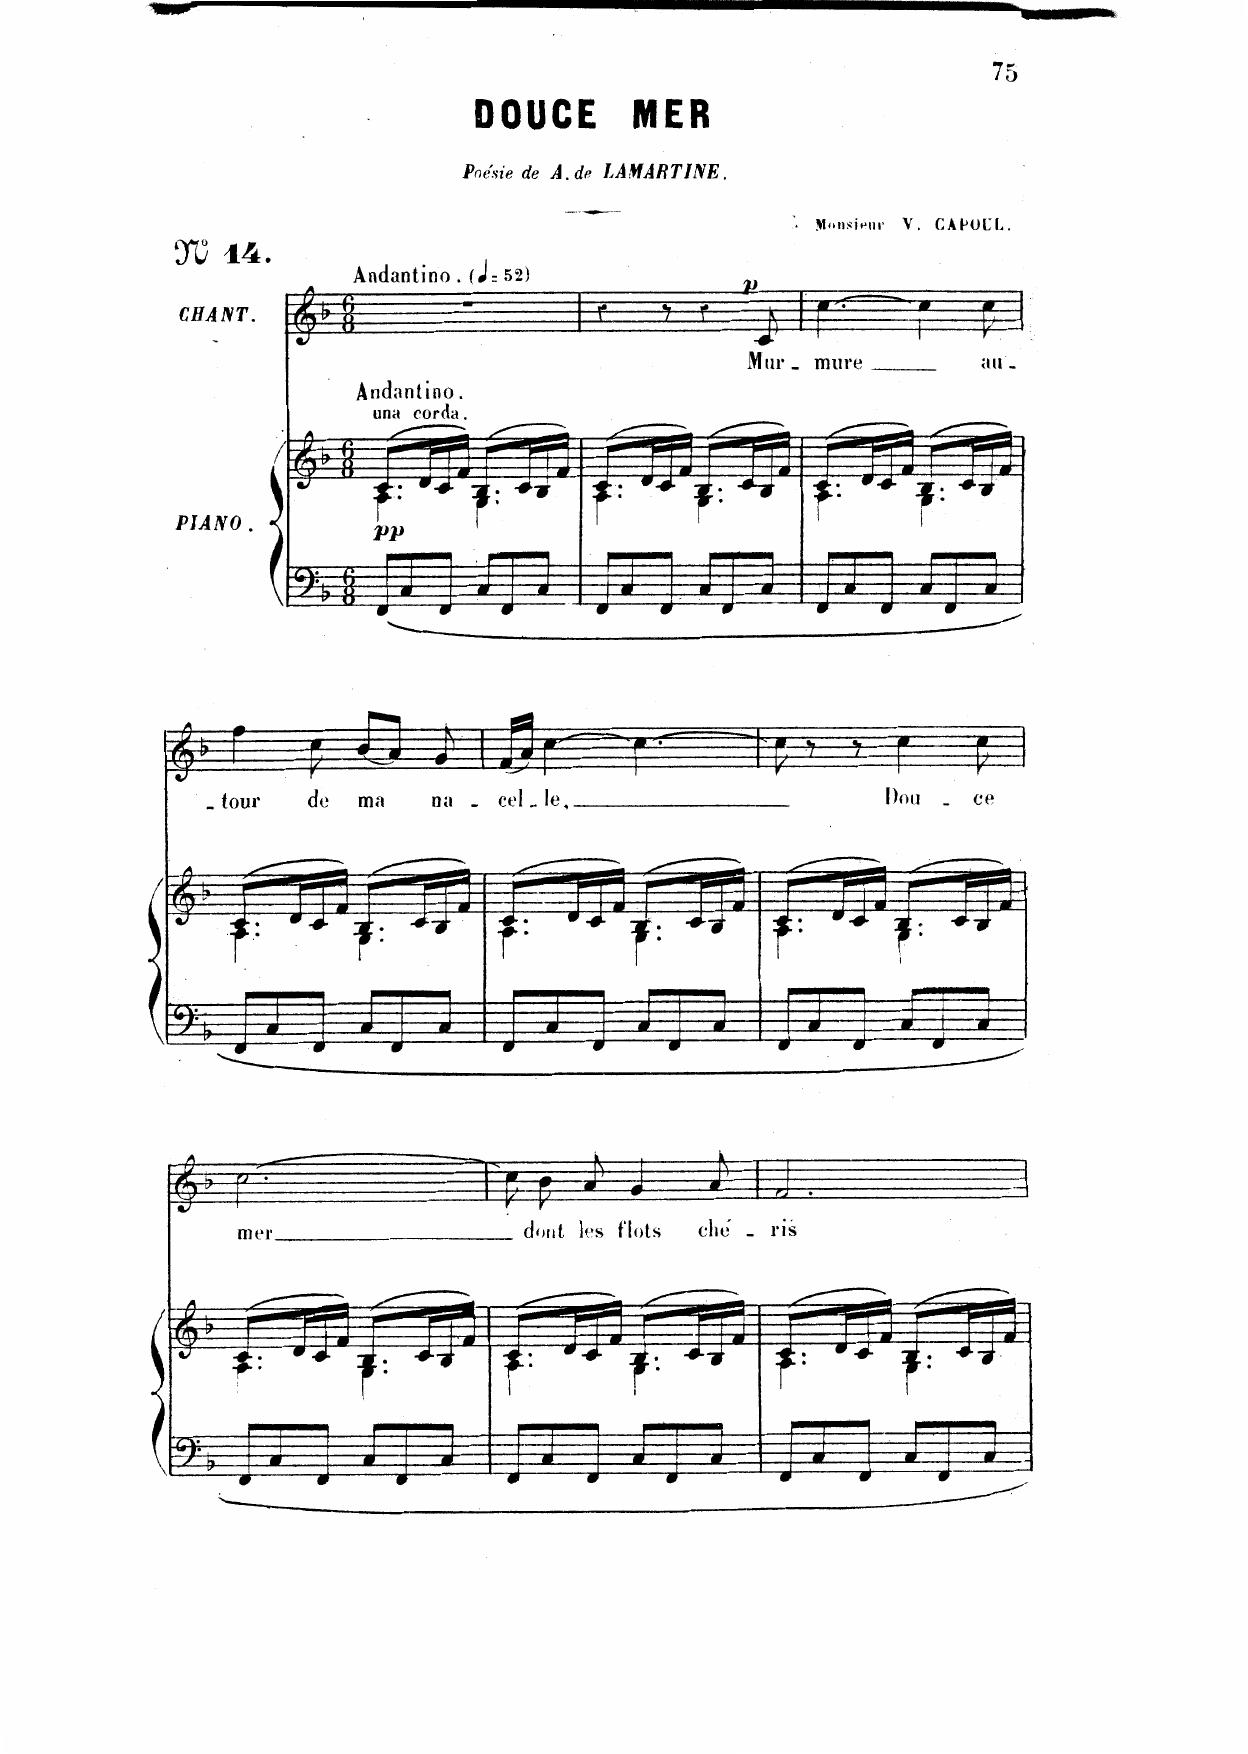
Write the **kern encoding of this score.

**kern	**kern	**dynam	**kern	**text	**dynam
*part2	*part2	*part2	*part1	*part1	*part1
*staff3	*staff2	*staff2/3	*staff1	*staff1	*staff1
*I"Piano	*	*	*I"Chant Voice	*	*
*I'Pno	*	*	*	*	*
*clefF4	*clefG2	*	*clefG2	*	*
*k[b-]	*k[b-]	*	*k[b-]	*	*
*M6/8	*M6/8	*	*M6/8	*	*
*MM78	*MM78	*	*MM78	*	*
=1	=1	=1	=1	=1	=1
*	*^	*	*	*	*
!	!	!	!	!LO:TX:a:B:t=Andantino	!	!
!	!	!	!	!LO:TX:a:B:t=*	!	!
!	!LO:TX:a:B:t=Andantino	!	!	!	!	!
!	!LO:TX:a:t=una corda	!	!	!	!	!
!	!	!	!LO:DY:b	!	!	!
8FF/L	(8.c/L	4.A\	pp	2.r	.	.
8C/	.	.	.	.	.	.
.	16d/L	.	.	.	.	.
8FF/J	16c/	.	.	.	.	.
.	16f/JJ)	.	.	.	.	.
8C/L	(8.B-/L	4.G\	.	.	.	.
8FF/	.	.	.	.	.	.
.	16c/L	.	.	.	.	.
8C/J	16B-/	.	.	.	.	.
.	16f/JJ)	.	.	.	.	.
=2	=2	=2	=2	=2	=2	=2
8FF/L	(8.c/L	4.A\	.	4r	.	.
8C/	.	.	.	.	.	.
.	16d/L	.	.	.	.	.
8FF/J	16c/	.	.	8r	.	.
.	16f/JJ)	.	.	.	.	.
8C/L	(8.B-/L	4.G\	.	4r	.	.
8FF/	.	.	.	.	.	.
.	16c/L	.	.	.	.	.
!	!	!	!	!	!	!LO:DY:a
8C/J	16B-/	.	.	8c/	Mur-	p
.	16f/JJ)	.	.	.	.	.
=3	=3	=3	=3	=3	=3	=3
8FF/L	(8.c/L	4.A\	.	[4.cc\	-mure	.
8C/	.	.	.	.	.	.
.	16d/L	.	.	.	.	.
8FF/J	16c/	.	.	.	.	.
.	16f/JJ)	.	.	.	.	.
8C/L	(8.B-/L	4.G\	.	4cc\]	.	.
8FF/	.	.	.	.	.	.
.	16c/L	.	.	.	.	.
8C/J	16B-/	.	.	8cc\	au-	.
.	16f/JJ)	.	.	.	.	.
=4	=4	=4	=4	=4	=4	=4
8FF/L	(8.c/L	4.A\	.	4ff\	-- tour	.
8C/	.	.	.	.	.	.
.	16d/L	.	.	.	.	.
8FF/J	16c/	.	.	8cc\	de	.
.	16f/JJ)	.	.	.	.	.
8C/L	(8.B-/L	4.G\	.	(8b-/L	ma	.
8FF/	.	.	.	8a/J)	.	.
.	16c/L	.	.	.	.	.
8C/J	16B-/	.	.	8g/	na-	.
.	16f/JJ)	.	.	.	.	.
=5	=5	=5	=5	=5	=5	=5
8FF/L	(8.c/L	4.A\	.	(16f/LL	-cel-	.
.	.	.	.	16a/JJ)	.	.
8C/	.	.	.	[4cc\	-le,	.
.	16d/L	.	.	.	.	.
8FF/J	16c/	.	.	.	.	.
.	16f/JJ)	.	.	.	.	.
8C/L	(8.B-/L	4.G\	.	4.cc\_	.	.
8FF/	.	.	.	.	.	.
.	16c/L	.	.	.	.	.
8C/J	16B-/	.	.	.	.	.
.	16f/JJ)	.	.	.	.	.
=6	=6	=6	=6	=6	=6	=6
8FF/L	(8.c/L	4.A\	.	8cc\]	.	.
8C/	.	.	.	8r	.	.
.	16d/L	.	.	.	.	.
8FF/J	16c/	.	.	8r	.	.
.	16f/JJ)	.	.	.	.	.
8C/L	(8.B-/L	4.G\	.	4cc\	Dou-	.
8FF/	.	.	.	.	.	.
.	16c/L	.	.	.	.	.
8C/J	16B-/	.	.	8cc\	-ce	.
.	16f/JJ)	.	.	.	.	.
=7	=7	=7	=7	=7	=7	=7
*	*MM52	*	*	*	*	*
!LO:TX:b:t=* The time signature in the IMSLP source edition #342985 is shown as	!	!	!	!	!	!
!LO:TX:b:t=which is very slow	!	!	!	!	!	!
8FF/L	(8.c/L	4.A\	.	[2.cc\	mer	.
8C/	.	.	.	.	.	.
.	16d/L	.	.	.	.	.
8FF/J	16c/	.	.	.	.	.
.	16f/JJ)	.	.	.	.	.
8C/L	(8.B-/L	4.G\	.	.	.	.
8FF/	.	.	.	.	.	.
.	16c/L	.	.	.	.	.
8C/J	16B-/	.	.	.	.	.
.	16f/JJ)	.	.	.	.	.
=8	=8	=8	=8	=8	=8	=8
8FF/L	(8.c/L	4.A\	.	8cc\]	.	.
8C/	.	.	.	8b-\	dont	.
.	16d/L	.	.	.	.	.
8FF/J	16c/	.	.	8a/	les	.
.	16f/JJ)	.	.	.	.	.
8C/L	(8.B-/L	4.G\	.	4g/	flots	.
8FF/	.	.	.	.	.	.
.	16c/L	.	.	.	.	.
8C/J	16B-/	.	.	8a/	ché-	.
.	16f/JJ)	.	.	.	.	.
=9	=9	=9	=9	=9	=9	=9
8FF/L	(8.c/L	4.A\	.	2.f/	-ris	.
8C/	.	.	.	.	.	.
.	16d/L	.	.	.	.	.
8FF/J	16c/	.	.	.	.	.
.	16f/JJ)	.	.	.	.	.
8C/L	(8.B-/L	4.G\	.	.	.	.
8FF/	.	.	.	.	.	.
.	16c/L	.	.	.	.	.
8C/J	16B-/	.	.	.	.	.
.	16f/JJ)	.	.	.	.	.
*	*v	*v	*	*	*	*
=	=	=	=	=	=
*-	*-	*-	*-	*-	*-
